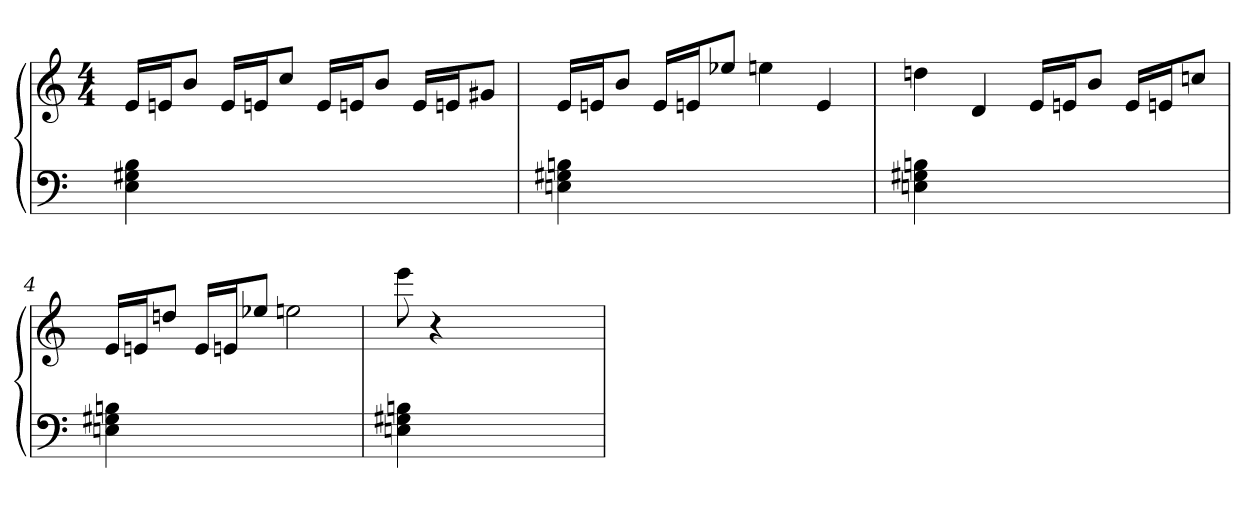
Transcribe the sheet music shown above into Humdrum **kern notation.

**kern	**kern
*part2	*part1
*staff2	*staff1
*	*M4/4
=1	=1
4E 4G#X 4B	16eLL
.	16enJ
.	8bJ
2.ryy	16eLL
.	16enJ
.	8ccJ
.	16eLL
.	16enJ
.	8bJ
.	16eLL
.	16enJ
.	8g#XJ
=2	=2
4En 4G#X 4Bn	16eLL
.	16enJ
.	8bJ
2.ryy	16eLL
.	16enJ
.	8ee-XJ
.	4een
.	4e
=3	=3
4En 4G#X 4Bn	4ddn
2.ryy	4d
.	16eLL
.	16enJ
.	8bJ
.	16eLL
.	16enJ
.	8ccnJ
=4	=4
4En 4G#X 4Bn	16eLL
.	16enJ
.	8ddnJ
2.ryy	16eLL
.	16enJ
.	8ee-XJ
.	2een
=5	=5
4En 4G#X 4Bn	8eee
.	4r
2.ryy	.
.	2ryy
.	8ryy
=	=
*-	*-
